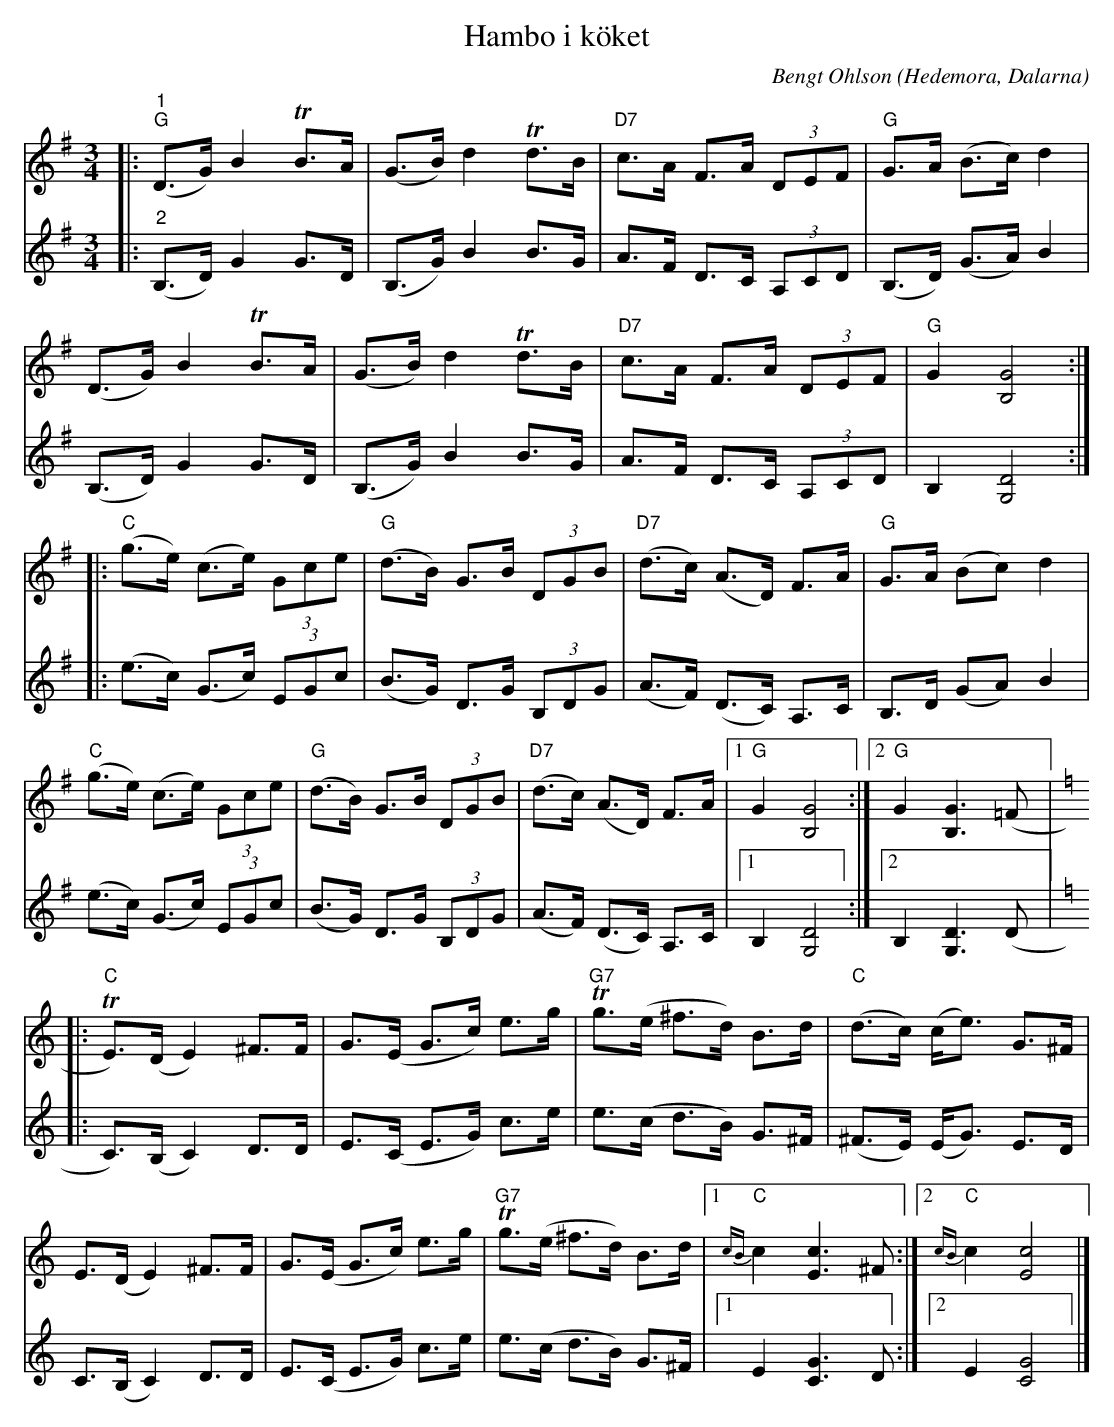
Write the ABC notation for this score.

X:1
T:Hambo i köket
C:Bengt Ohlson
O:Hedemora, Dalarna
L:1/8
M:3/4
K:G
V:1
|:"^1" "G" (D>G) B2T B>A | (G>B) d2T d>B |"D7" c>A F>A (3DEF |"G" G>A (B>c) d2 |
(D>G) B2T B>A | (G>B) d2T d>B |"D7" c>A F>A (3DEF |"G" G2 [B,G]4 ::
"C" (g>e) (c>e) (3Gce |"G" (d>B) G>B (3DGB |"D7" (d>c) (A>D) F>A |"G" G>A (Bc) d2 |
"C" (g>e) (c>e) (3Gce |"G" (d>B) G>B (3DGB |"D7" (d>c) (A>D) F>A |1"G" G2 [B,G]4 :|2 "G" G2 [B,G]3 (=F |:
[K:C]T "C"E>)(D E2) ^F>F | G>(E G>c) e>g |T "G7" g>(e ^f>d) B>d | "C" (d>c) (c<e) G>^F |
E>(D E2) ^F>F | G>(E G>c) e>g |T "G7" g>(e ^f>d) B>d |1"C" {cB} c2 [Ec]3 ^F :|2 "C" {cB} c2 [Ec]4 |]
V:2
|:"^2" (B,>D) G2 G>D | (B,>G) B2 B>G | A>F D>C (3A,CD | (B,>D) (G>A) B2 |
(B,>D) G2 G>D | (B,>G) B2 B>G | A>F D>C (3A,CD | B,2 [G,D]4 ::
(e>c) (G>c) (3EGc | (B>G) D>G (3B,DG | (A>F) (D>C) A,>C | B,>D (GA) B2 |
(e>c) (G>c) (3EGc | (B>G) D>G (3B,DG | (A>F) (D>C) A,>C |1 B,2 [G,D]4 :|2 B,2 [G,D]3 (D |:
[K:C] C>)(B, C2) D>D | E>(C E>G) c>e | e>(c d>B) G>^F | (^F>E) (E<G) E>D |
C>(B, C2) D>D | E>(C E>G) c>e |  e>(c d>B) G>^F |1 E2 [CG]3 D :|2 E2 [CG]4 |]
